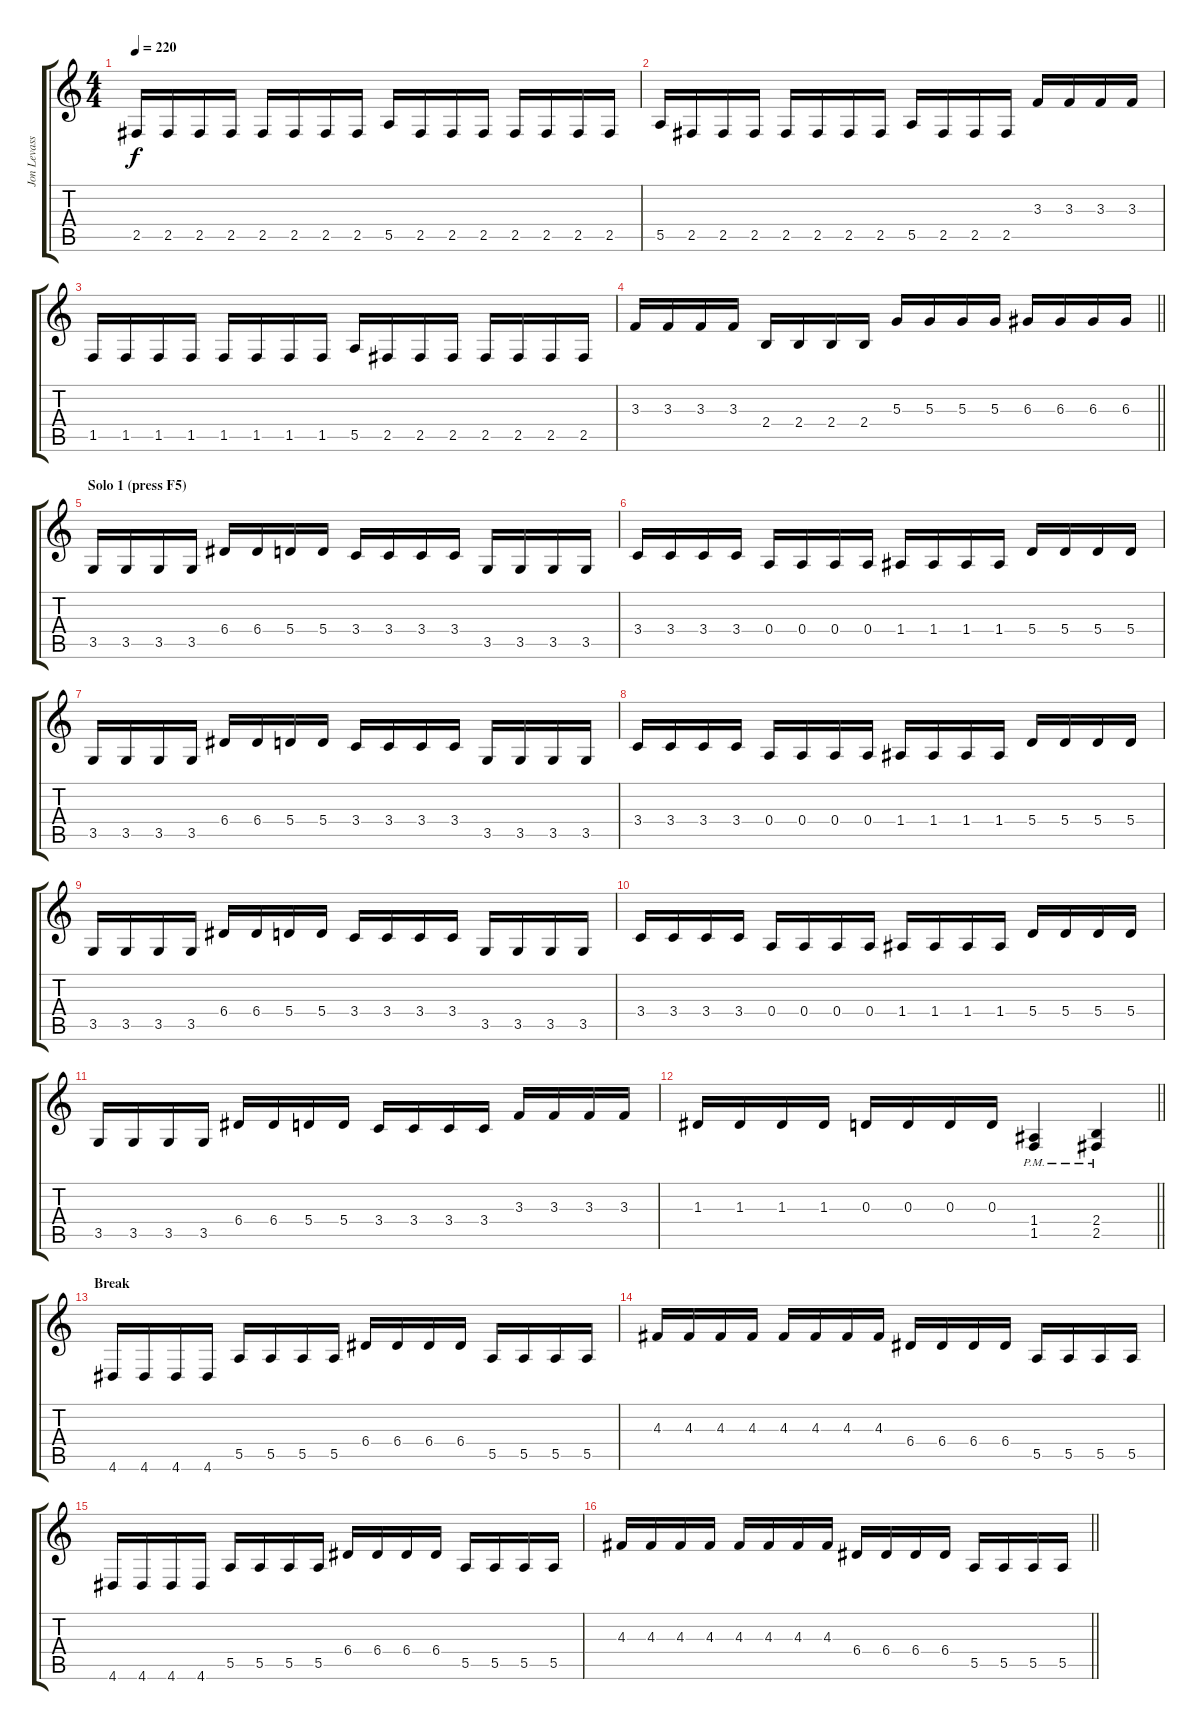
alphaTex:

\track ("Jon Levasseur rhythm 1" "Jon Levass") {instrument distortionguitar}
\staff {score tabs}
\tuning (B3 Gb3 D3 A2 E2 B1) {hide}
\ts (4 4)
\tempo 220
\clef g2
\ks c
2.5.16{dy f} 2.5.16 2.5.16 2.5.16 2.5.16 2.5.16 2.5.16 2.5.16 5.5.16 2.5.16 2.5.16 2.5.16 2.5.16 2.5.16 2.5.16 2.5.16 |
5.5.16 2.5.16 2.5.16 2.5.16 2.5.16 2.5.16 2.5.16 2.5.16 5.5.16 2.5.16 2.5.16 2.5.16 3.3.16 3.3.16 3.3.16 3.3.16 |
1.5.16 1.5.16 1.5.16 1.5.16 1.5.16 1.5.16 1.5.16 1.5.16 5.5.16 2.5.16 2.5.16 2.5.16 2.5.16 2.5.16 2.5.16 2.5.16 |
\barLineRight lightlight
3.3.16 3.3.16 3.3.16 3.3.16 2.4.16 2.4.16 2.4.16 2.4.16 5.3.16 5.3.16 5.3.16 5.3.16 6.3.16 6.3.16 6.3.16 6.3.16 |
\section ("" "Solo 1 (press F5)")
3.5.16 3.5.16 3.5.16 3.5.16 6.4.16 6.4.16 5.4.16 5.4.16 3.4.16 3.4.16 3.4.16 3.4.16 3.5.16 3.5.16 3.5.16 3.5.16 |
3.4.16 3.4.16 3.4.16 3.4.16 0.4.16 0.4.16 0.4.16 0.4.16 1.4.16 1.4.16 1.4.16 1.4.16 5.4.16 5.4.16 5.4.16 5.4.16 |
3.5.16 3.5.16 3.5.16 3.5.16 6.4.16 6.4.16 5.4.16 5.4.16 3.4.16 3.4.16 3.4.16 3.4.16 3.5.16 3.5.16 3.5.16 3.5.16 |
3.4.16 3.4.16 3.4.16 3.4.16 0.4.16 0.4.16 0.4.16 0.4.16 1.4.16 1.4.16 1.4.16 1.4.16 5.4.16 5.4.16 5.4.16 5.4.16 |
3.5.16 3.5.16 3.5.16 3.5.16 6.4.16 6.4.16 5.4.16 5.4.16 3.4.16 3.4.16 3.4.16 3.4.16 3.5.16 3.5.16 3.5.16 3.5.16 |
3.4.16 3.4.16 3.4.16 3.4.16 0.4.16 0.4.16 0.4.16 0.4.16 1.4.16 1.4.16 1.4.16 1.4.16 5.4.16 5.4.16 5.4.16 5.4.16 |
3.5.16 3.5.16 3.5.16 3.5.16 6.4.16 6.4.16 5.4.16 5.4.16 3.4.16 3.4.16 3.4.16 3.4.16 3.3.16 3.3.16 3.3.16 3.3.16 |
\barLineRight lightlight
1.3.16 1.3.16 1.3.16 1.3.16 0.3.16 0.3.16 0.3.16 0.3.16 (1.4{pm} 1.5{pm}).4 (2.4{pm} 2.5{pm}).4 |
\section ("" "Break")
4.6.16 4.6.16 4.6.16 4.6.16 5.5.16 5.5.16 5.5.16 5.5.16 6.4.16 6.4.16 6.4.16 6.4.16 5.5.16 5.5.16 5.5.16 5.5.16 |
4.3.16 4.3.16 4.3.16 4.3.16 4.3.16 4.3.16 4.3.16 4.3.16 6.4.16 6.4.16 6.4.16 6.4.16 5.5.16 5.5.16 5.5.16 5.5.16 |
4.6.16 4.6.16 4.6.16 4.6.16 5.5.16 5.5.16 5.5.16 5.5.16 6.4.16 6.4.16 6.4.16 6.4.16 5.5.16 5.5.16 5.5.16 5.5.16 |
\barLineRight lightlight
4.3.16 4.3.16 4.3.16 4.3.16 4.3.16 4.3.16 4.3.16 4.3.16 6.4.16 6.4.16 6.4.16 6.4.16 5.5.16 5.5.16 5.5.16 5.5.16
